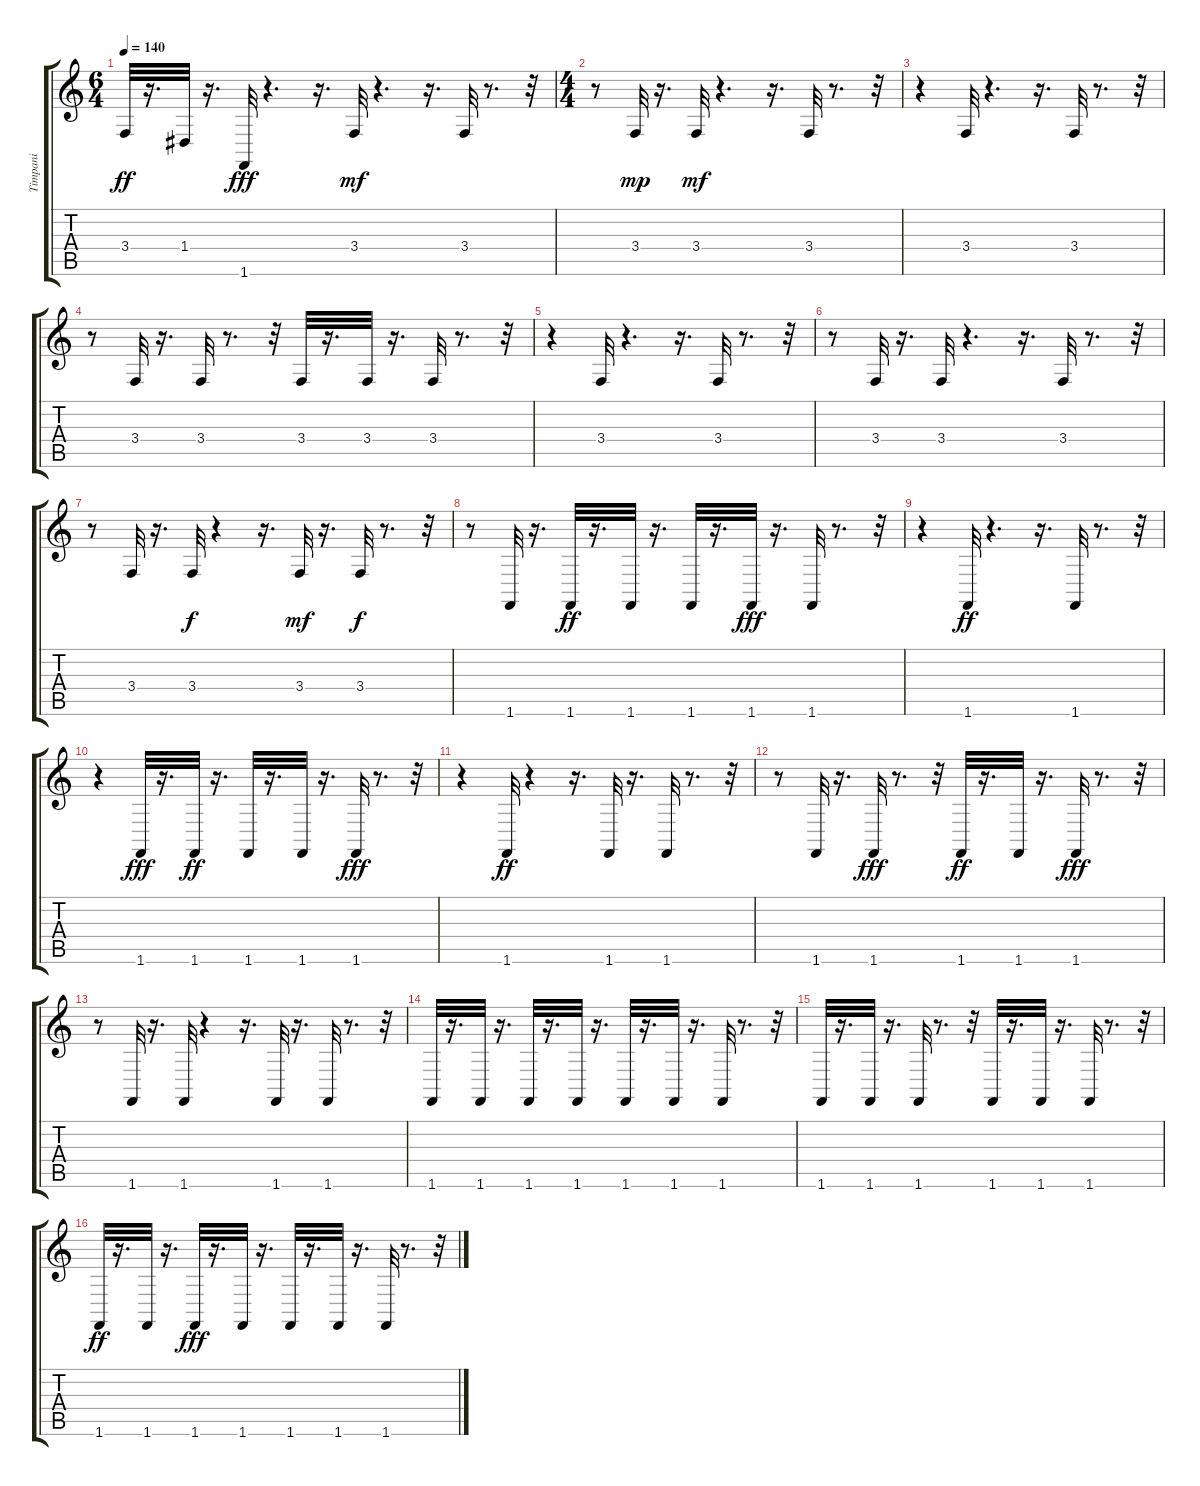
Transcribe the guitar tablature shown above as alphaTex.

\track ("Timpani" "Timpani") {instrument timpani}
\staff {score tabs}
\tuning (E4 B3 G3 D3 A2 E2) {hide}
\ts (6 4)
\tempo 140
\clef g2
\ks c
3.4.32{dy ff} r.16{d} 1.4.32 r.16{d} 1.6.32{dy fff} r.4{d} r.16{d} 3.4.32{dy mf} r.4{d} r.16{d} 3.4.32 r.8{d} r.32 |
\ts (4 4)
r.8 3.4.32{dy mp} r.16{d} 3.4.32{dy mf} r.4{d} r.16{d} 3.4.32 r.8{d} r.32 |
r.4 3.4.32 r.4{d} r.16{d} 3.4.32 r.8{d} r.32 |
r.8 3.4.32 r.16{d} 3.4.32 r.8{d} r.32 3.4.32 r.16{d} 3.4.32 r.16{d} 3.4.32 r.8{d} r.32 |
r.4 3.4.32 r.4{d} r.16{d} 3.4.32 r.8{d} r.32 |
r.8 3.4.32 r.16{d} 3.4.32 r.4{d} r.16{d} 3.4.32 r.8{d} r.32 |
r.8 3.4.32 r.16{d} 3.4.32{dy f} r.4 r.16{d} 3.4.32{dy mf} r.16{d} 3.4.32{dy f} r.8{d} r.32 |
r.8 1.6.32 r.16{d} 1.6.32{dy ff} r.16{d} 1.6.32 r.16{d} 1.6.32 r.16{d} 1.6.32{dy fff} r.16{d} 1.6.32 r.8{d} r.32 |
r.4 1.6.32{dy ff} r.4{d} r.16{d} 1.6.32 r.8{d} r.32 |
r.4 1.6.32{dy fff} r.16{d} 1.6.32{dy ff} r.16{d} 1.6.32 r.16{d} 1.6.32 r.16{d} 1.6.32{dy fff} r.8{d} r.32 |
r.4 1.6.32{dy ff} r.4 r.16{d} 1.6.32 r.16{d} 1.6.32 r.8{d} r.32 |
r.8 1.6.32 r.16{d} 1.6.32{dy fff} r.8{d} r.32 1.6.32{dy ff} r.16{d} 1.6.32 r.16{d} 1.6.32{dy fff} r.8{d} r.32 |
r.8 1.6.32 r.16{d} 1.6.32 r.4 r.16{d} 1.6.32 r.16{d} 1.6.32 r.8{d} r.32 |
1.6.32 r.16{d} 1.6.32 r.16{d} 1.6.32 r.16{d} 1.6.32 r.16{d} 1.6.32 r.16{d} 1.6.32 r.16{d} 1.6.32 r.8{d} r.32 |
1.6.32 r.16{d} 1.6.32 r.16{d} 1.6.32 r.8{d} r.32 1.6.32 r.16{d} 1.6.32 r.16{d} 1.6.32 r.8{d} r.32 |
1.6.32{dy ff} r.16{d} 1.6.32 r.16{d} 1.6.32{dy fff} r.16{d} 1.6.32 r.16{d} 1.6.32 r.16{d} 1.6.32 r.16{d} 1.6.32 r.8{d} r.32
